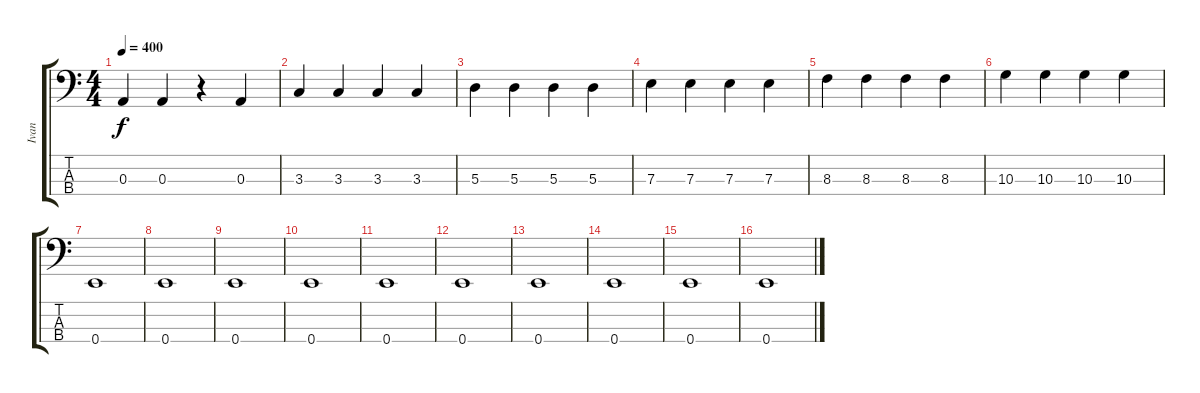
\track ("Ivan" "Ivan") {instrument electricbassfinger}
\staff {score tabs}
\tuning (G2 D2 A1 E1) {hide}
\ts (4 4)
\tempo 400
\clef f4
\ks c
0.3.4{dy f} 0.3.4 r.4 0.3.4 |
3.3.4 3.3.4 3.3.4 3.3.4 |
5.3.4 5.3.4 5.3.4 5.3.4 |
7.3.4 7.3.4 7.3.4 7.3.4 |
8.3.4 8.3.4 8.3.4 8.3.4 |
10.3.4 10.3.4 10.3.4 10.3.4 |
0.4.1 |
0.4.1 |
0.4.1 |
0.4.1 |
0.4.1 |
0.4.1 |
0.4.1 |
0.4.1 |
0.4.1 |
0.4.1
